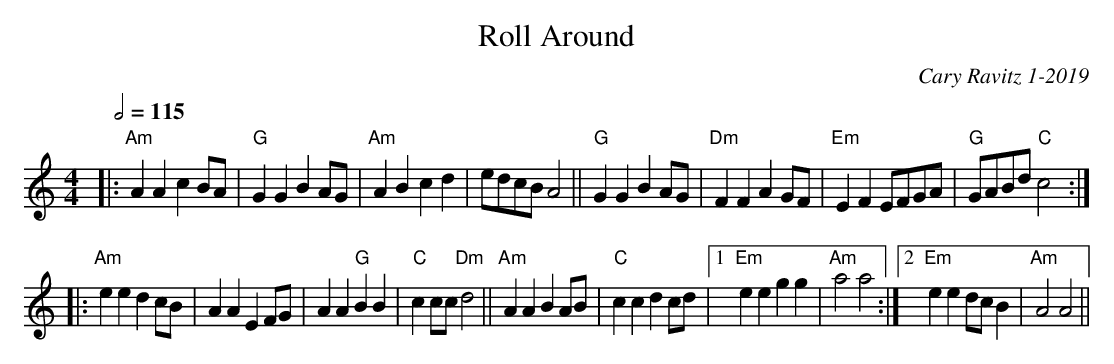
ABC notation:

X:1
T: Roll Around
C: Cary Ravitz 1-2019
M: 4/4
L: 1/8
Q: 1/2=115
K: Am
|: "Am"A2 A2 c2 BA | "G" G2 G2 B2 AG | "Am"A2 B2 c2 d2 | edcB A4 || "G"G2 G2 B2 AG | "Dm"F2 F2 A2 GF | "Em"E2 F2 EFGA | "G"GABd"C"c4 :|
|: "Am"e2 e2 d2 cB | A2 A2 E2 FG | A2 A2 "G"B2 B2 | "C"c2 cc "Dm"d4 || "Am"A2 A2 B2 AB | "C" c2 c2 d2 cd | [1 "Em"e2 e2 g2 g2 | "Am"a4 a4 :| [2 "Em"e2 e2 dc B2 | "Am"A4 A4 ||
